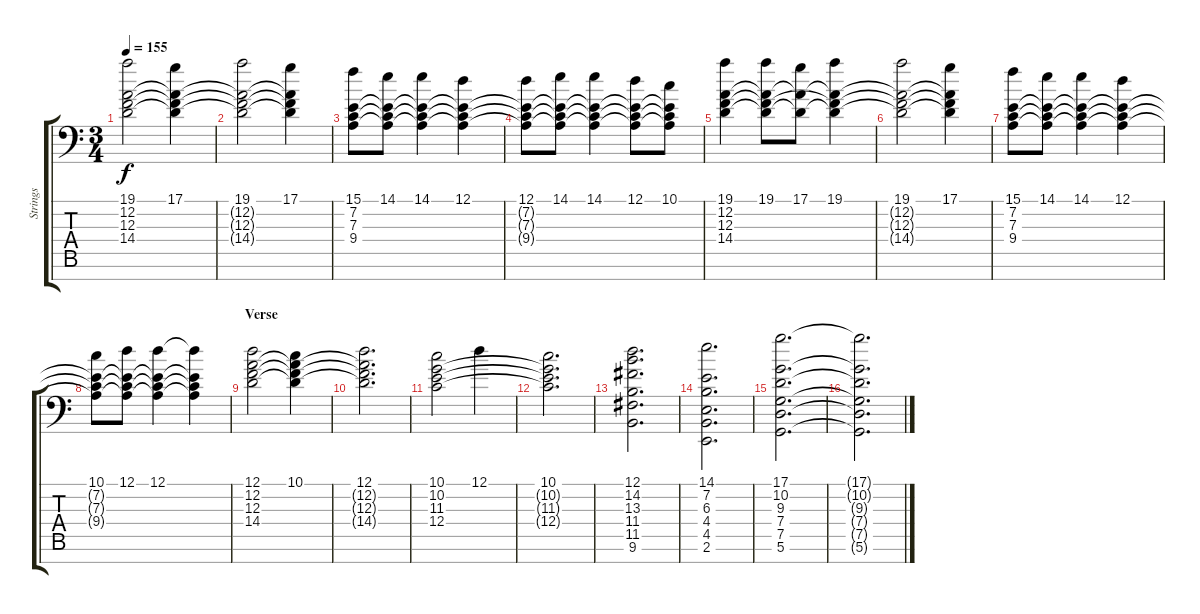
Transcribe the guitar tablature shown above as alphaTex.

\track ("Strings" "Strings") {instrument synthstrings1}
\staff {score tabs}
\tuning (D4 A3 F3 C3 G2 D2 A1) {hide}
\ts (3 4)
\tempo 155
\clef f4
\ks c
(19.1 12.2 12.3 14.4).2{dy f} (17.1 12.2{t} 12.3{t} 14.4{t}).4 |
(19.1 12.2{t} 12.3{t} 14.4{t}).2 (17.1 12.2{t} 12.3{t} 14.4{t}).4 |
(15.1 7.2 7.3 9.4).8 (14.1 7.2{t} 7.3{t} 9.4{t}).8 (14.1 7.2{t} 7.3{t} 9.4{t}).4 (12.1 7.2{t} 7.3{t} 9.4{t}).4 |
(12.1 7.2{t} 7.3{t} 9.4{t}).8 (14.1 7.2{t} 7.3{t} 9.4{t}).8 (14.1 7.2{t} 7.3{t} 9.4{t}).4 (12.1 7.2{t} 7.3{t} 9.4{t}).8 (10.1 7.2{t} 7.3{t} 9.4{t}).8 |
(19.1 12.2 12.3 14.4).4 (19.1 12.2{t} 12.3{t} 14.4{t}).8 (17.1 12.2{t} 14.4{t}).8 (19.1 12.2{t} 12.3{t} 14.4{t}).4 |
(19.1 12.2{t} 12.3{t} 14.4{t}).2 (17.1 12.2{t} 12.3{t} 14.4{t}).4 |
(15.1 7.2 7.3 9.4).8 (14.1 7.2{t} 7.3{t} 9.4{t}).8 (14.1 7.2{t} 7.3{t} 9.4{t}).4 (12.1 7.2{t} 7.3{t} 9.4{t}).4 |
(10.1 7.2{t} 7.3{t} 9.4{t}).8 (12.1 7.2{t} 7.3{t} 9.4{t}).8 (12.1 7.2{t} 7.3{t} 9.4{t}).4 (12.1{t} 7.2{t} 7.3{t} 9.4{t}).4 |
\section ("" "Verse")
(12.1 12.2 12.3 14.4).2 (10.1 12.2{t} 12.3{t} 14.4{t}).4 |
(12.1 12.2{t} 12.3{t} 14.4{t}).2{d} |
(10.1 10.2 11.3 12.4).2 12.1.4 |
(10.1 10.2{t} 11.3{t} 12.4{t}).2{d} |
(12.1 14.2 13.3 11.4 11.5 9.6).2{d} |
(14.1 7.2 6.3 4.4 4.5 2.6).2{d} |
(17.1 10.2 9.3 7.4 7.5 5.6).2{d} |
(17.1{t} 10.2{t} 9.3{t} 7.4{t} 7.5{t} 5.6{t}).2{d}
